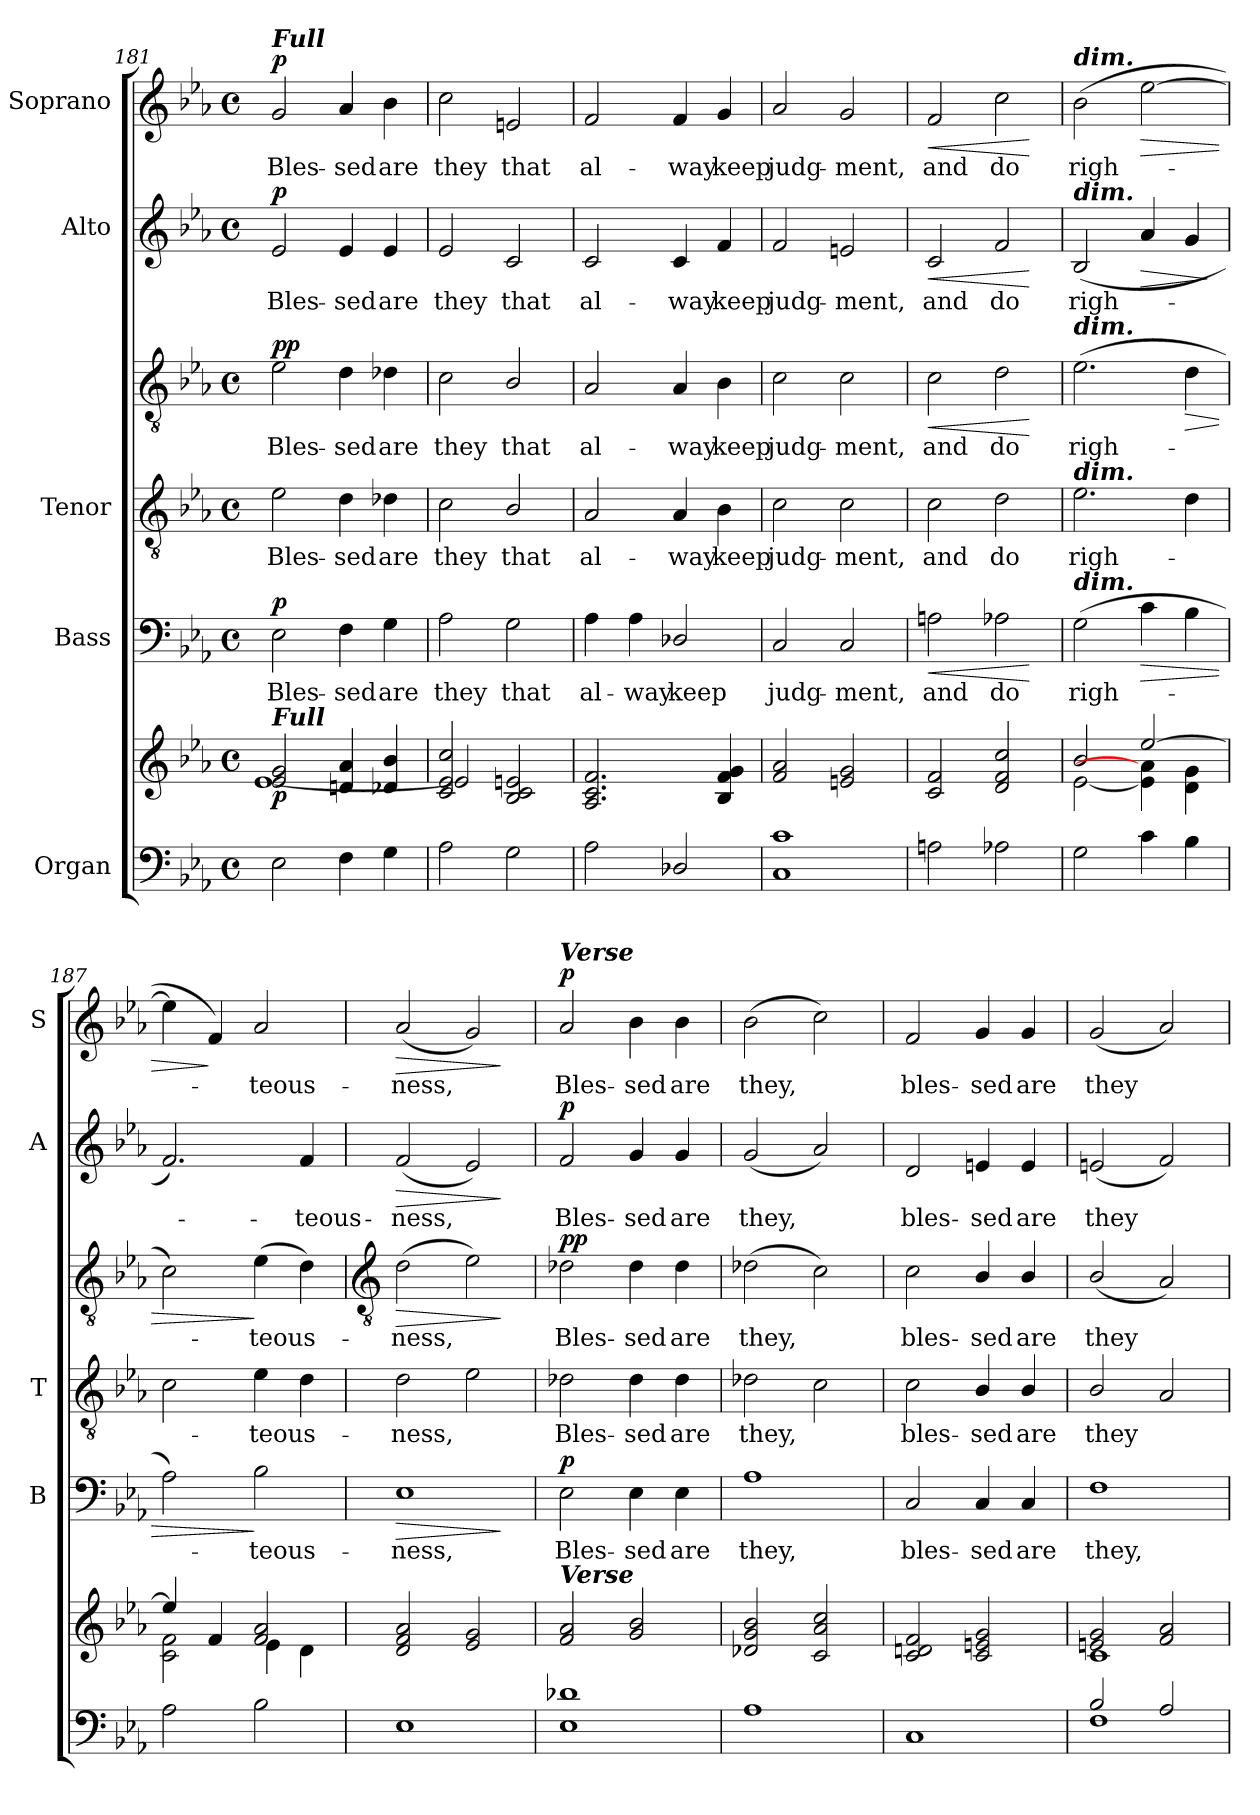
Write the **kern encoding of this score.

**kern	**kern	**dynam	**kern	**text	**dynam	**kern	**text	**kern	**text	**dynam	**kern	**text	**dynam	**kern	**text	**dynam
*part5	*part5	*part5	*part4	*part4	*part4	*part3	*part3	*part3	*part3	*part3	*part2	*part2	*part2	*part1	*part1	*part1
*staff7	*staff6	*staff6/7	*staff5	*staff5	*staff5	*staff4	*staff4	*staff3	*staff3	*staff3/4	*staff2	*staff2	*staff2	*staff1	*staff1	*staff1
*I"Organ	*	*	*I"Bass	*	*	*I"Tenor	*	*	*	*	*I"Alto	*	*	*I"Soprano	*	*
*	*	*	*I'B	*	*	*I'T	*	*	*	*	*I'A	*	*	*I'S	*	*
*clefF4	*clefG2	*	*clefF4	*	*	*clefGv2	*	*clefGv2	*	*	*clefG2	*	*	*clefG2	*	*
*k[b-e-a-]	*k[b-e-a-]	*	*k[b-e-a-]	*	*	*k[b-e-a-]	*	*k[b-e-a-]	*	*	*k[b-e-a-]	*	*	*k[b-e-a-]	*	*
*E-:	*E-:	*	*E-:	*	*	*E-:	*	*E-:	*	*	*E-:	*	*	*E-:	*	*
*M4/4	*M4/4	*	*M4/4	*	*	*M4/4	*	*M4/4	*	*	*M4/4	*	*	*M4/4	*	*
*met(c)	*met(c)	*	*met(c)	*	*	*met(c)	*	*met(c)	*	*	*met(c)	*	*	*met(c)	*	*
=181	=181	=181	=181	=181	=181	=181	=181	=181	=181	=181	=181	=181	=181	=181	=181	=181
*	*^	*	*	*	*	*	*	*	*	*	*	*	*	*	*	*
!	!	!	!	!	!	!	!	!	!	!	!	!	!	!	!LO:TX:a:Bi:t=Full	!	!
!	!LO:TX:a:Bi:t=Full	!	!	!	!	!	!	!	!	!	!	!	!	!	!	!	!
!	!	!	!LO:DY:b	!	!LO:LY:b	!LO:DY:b	!	!LO:LY:b	!	!LO:LY:b	!LO:DY:b=2	!	!LO:LY:b	!	!	!LO:LY:b	!
!	!	!	!	!	!	!	!	!	!	!	!LO:DY:n=1:b	!	!	!LO:DY:b	!	!	!LO:DY:b
2E-	2e-/ 2g/	[1e-\	p	2E-	Bles-	p	2e-	Bles-	2e-	Bles-	p p	2e-	Bles-	p	2g	Bles-	p
!	!	!	!	!	!LO:LY:b	!	!	!LO:LY:b	!	!LO:LY:b	!	!	!LO:LY:b	!	!	!LO:LY:b	!
4F	4dn/ 4a-/	.	.	4F	-sed	.	4d	-sed	4d	-sed	.	4e-	-sed	.	4a-	-sed	.
!	!	!	!	!	!LO:LY:b	!	!	!LO:LY:b	!	!LO:LY:b	!	!	!LO:LY:b	!	!	!LO:LY:b	!
4G	4d-X/ 4b-/	.	.	4G	are	.	4d-X	are	4d-X	are	.	4e-	are	.	4b-	are	.
=182	=182	=182	=182	=182	=182	=182	=182	=182	=182	=182	=182	=182	=182	=182	=182	=182	=182
!	!	!	!	!	!LO:LY:b	!	!	!LO:LY:b	!	!LO:LY:b	!	!	!LO:LY:b	!	!	!LO:LY:b	!
2A-	2c/ 2e-/ 2cc/	2e-/]	.	2A-	they	.	2c	they	2c	they	.	2e-	they	.	2cc	they	.
!	!	!	!	!	!LO:LY:b	!	!	!LO:LY:b	!	!LO:LY:b	!	!	!LO:LY:b	!	!	!LO:LY:b	!
2G	2B-/ 2c/ 2en/	2ryy	.	2G	that	.	2B-/	that	2B-/	that	.	2c	that	.	2en	that	.
=183	=183	=183	=183	=183	=183	=183	=183	=183	=183	=183	=183	=183	=183	=183	=183	=183	=183
!	!	!	!	!	!LO:LY:b	!	!	!LO:LY:b	!	!LO:LY:b	!	!	!LO:LY:b	!	!	!LO:LY:b	!
2A-	2.A-/ 2.c/ 2.f/	1ryy	.	4A-	al-	.	2A-	al-	2A-	al-	.	2c	al-	.	2f	al-	.
!	!	!	!	!	!LO:LY:b	!	!	!	!	!	!	!	!	!	!	!	!
.	.	.	.	4A-	-way	.	.	.	.	.	.	.	.	.	.	.	.
!	!	!	!	!	!LO:LY:b	!	!	!LO:LY:b	!	!LO:LY:b	!	!	!LO:LY:b	!	!	!LO:LY:b	!
2D-X/	.	.	.	2D-X/	keep	.	4A-	-way	4A-	-way	.	4c	-way	.	4f	-way	.
!	!	!	!	!	!	!	!	!LO:LY:b	!	!LO:LY:b	!	!	!LO:LY:b	!	!	!LO:LY:b	!
.	4B-/ 4f/ 4g/	.	.	.	.	.	4B-	keep	4B-	keep	.	4f	keep	.	4g	keep	.
=184	=184	=184	=184	=184	=184	=184	=184	=184	=184	=184	=184	=184	=184	=184	=184	=184	=184
!	!	!	!	!	!LO:LY:b	!	!	!LO:LY:b	!	!LO:LY:b	!	!	!LO:LY:b	!	!	!LO:LY:b	!
1C 1c	2f/ 2a-/	1ryy	.	2C	judg-	.	2c	judg-	2c	judg-	.	2f	judg-	.	2a-	judg-	.
!	!	!	!	!	!LO:LY:b	!	!	!LO:LY:b	!	!LO:LY:b	!	!	!LO:LY:b	!	!	!LO:LY:b	!
.	2en/ 2g/	.	.	2C	-ment,	.	2c	-ment,	2c	-ment,	.	2en	-ment,	.	2g	-ment,	.
=185	=185	=185	=185	=185	=185	=185	=185	=185	=185	=185	=185	=185	=185	=185	=185	=185	=185
!	!	!	!	!	!LO:LY:b	!LO:HP:b	!	!LO:LY:b	!	!LO:LY:b	!LO:HP:b	!	!LO:LY:b	!LO:HP:b	!	!LO:LY:b	!LO:HP:b
2An	2c/ 2f/	1ryy	.	2An	and	<	2c	and	2c	and	<	2c	and	<	2f	and	<
!	!	!	!	!	!LO:LY:b	!	!	!LO:LY:b	!	!LO:LY:b	!	!	!LO:LY:b	!	!	!LO:LY:b	!
2A-X	2d/ 2f/ 2cc/	.	.	2A-X	do	.	2d	do	2d	do	.	2f	do	.	2cc	do	.
*	*v	*v	*	*	*	*	*	*	*	*	*	*	*	*	*	*	*
.	.	.	.	.	[	.	.	.	.	[	.	.	[	.	.	[
=186	=186	=186	=186	=186	=186	=186	=186	=186	=186	=186	=186	=186	=186	=186	=186	=186
*	*^	*	*	*	*	*	*	*	*	*	*	*	*	*	*	*
!	!	!	!	!	!	!	!	!	!	!	!	!	!	!	!LO:TX:a:Bi:t=dim.	!	!
!	!	!	!	!	!	!	!	!	!	!	!	!LO:TX:a:Bi:t=dim.	!	!	!	!	!
!	!	!	!	!	!	!	!	!	!LO:TX:a:Bi:t=dim.	!	!	!	!	!	!	!	!
!	!	!	!	!	!	!	!LO:TX:a:Bi:t=dim.	!	!	!	!	!	!	!	!	!	!
!	!	!	!	!LO:TX:a:Bi:t=dim.	!	!	!	!	!	!	!	!	!	!	!	!	!
!	!	!	!	!	!LO:LY:b	!	!	!LO:LY:b	!	!LO:LY:b	!	!	!LO:LY:b	!	!	!LO:LY:b	!
2G	2b-/	[2e-\	.	(>2G	righ-	.	2.e-	righ-	(>2.e-	righ-	.	(<2B-	righ-	.	(<2b-	righ-	.
!	!	!	!	!	!	!LO:HP:b	!	!	!	!	!	!	!	!LO:HP:b	!	!	!LO:HP:b
4c	[2ee-/	4e-\] 4a-\]	.	4c	.	>	.	.	.	.	.	4a-	.	>	[2ee-	.	>
!	!	!	!	!	!	!	!	!	!	!	!LO:HP:b	!	!	!	!	!	!
4B-	.	4d\ 4g\	.	4B-	.	.	4d	.	4d	.	>	4g	.	.	.	.	.
*	*v	*v	*	*	*	*	*	*	*	*	*	*	*	*	*	*	*
.	.	.	.	.	.	.	.	.	.	.	.	.	]	.	.	.
=187	=187	=187	=187	=187	=187	=187	=187	=187	=187	=187	=187	=187	=187	=187	=187	=187
*	*^	*	*	*	*	*	*	*	*	*	*	*	*	*	*	*
2A-	4ee-/]	2c\ 2f\	.	2A-)	.	.	2c	.	2c)	.	.	2.f)	.	.	4ee-]	.	.
.	4f/	.	.	.	.	.	.	.	.	.	.	.	.	.	4f)	.	]
!	!	!	!	!	!LO:LY:b	!	!	!LO:LY:b	!	!LO:LY:b	!	!	!	!	!	!LO:LY:b	!
2B-	2f/ 2a-/	4e-\	.	2B-	teous-	]	4e-	teous-	(>4e-	teous-	]	.	.	.	2a-	teous-	.
!	!	!	!	!	!	!	!	!	!	!	!	!	!LO:LY:b	!	!	!	!
.	.	4d\	.	.	.	.	4d	.	4d)	.	.	4f	teous-	.	.	.	.
!!LO:LB:g=z
=188	=188	=188	=188	=188	=188	=188	=188	=188	=188	=188	=188	=188	=188	=188	=188	=188	=188
*	*	*	*	*	*	*	*	*	*clefGv2	*	*	*	*	*	*	*	*
*^	*	*	*	*	*	*	*	*	*	*	*	*	*	*	*	*	*
!	!	!	!	!	!	!LO:LY:b	!LO:HP:b	!	!LO:LY:b	!	!LO:LY:b	!LO:HP:b	!	!LO:LY:b	!LO:HP:b	!	!LO:LY:b	!LO:HP:b
1ryy	1E-\	2d/ 2f/ 2a-/	1ryy	.	1E-	-ness,	>	2d	ness,	(>2d	ness,	>	(<2f	-ness,	>	(<2a-	-ness,	>
.	.	2e-/ 2g/	.	.	.	.	.	2e-	.	2e-)	.	.	2e-)	.	.	2g)	.	.
*v	*v	*	*	*	*	*	*	*	*	*	*	*	*	*	*	*	*	*
*	*v	*v	*	*	*	*	*	*	*	*	*	*	*	*	*	*	*
.	.	.	.	.	]	.	.	.	.	]	.	.	]	.	.	]
=189	=189	=189	=189	=189	=189	=189	=189	=189	=189	=189	=189	=189	=189	=189	=189	=189
*^	*^	*	*	*	*	*	*	*	*	*	*	*	*	*	*	*
!	!	!	!	!	!	!	!	!	!	!	!	!	!	!	!	!LO:TX:a:Bi:t=Verse	!	!
!	!	!LO:TX:a:Bi:t=Verse	!	!	!	!	!	!	!	!	!	!	!	!	!	!	!	!
!	!	!	!	!	!	!LO:LY:b	!LO:DY:b	!	!LO:LY:b	!	!LO:LY:b	!LO:DY:b=2	!	!LO:LY:b	!	!	!LO:LY:b	!
!	!	!	!	!	!	!	!	!	!	!	!	!LO:DY:n=1:b	!	!	!LO:DY:b	!	!	!LO:DY:b
1ryy	1E-\ 1d-X\	2f/ 2a-/	1ryy	.	2E-	Bles-	p	2d-X	Bles-	2d-X	Bles-	p p	2f	Bles-	p	2a-	Bles-	p
!	!	!	!	!	!	!LO:LY:b	!	!	!LO:LY:b	!	!LO:LY:b	!	!	!LO:LY:b	!	!	!LO:LY:b	!
.	.	2g/ 2b-/	.	.	4E-	-sed	.	4d-	-sed	4d-	-sed	.	4g	-sed	.	4b-	-sed	.
!	!	!	!	!	!	!LO:LY:b	!	!	!LO:LY:b	!	!LO:LY:b	!	!	!LO:LY:b	!	!	!LO:LY:b	!
.	.	.	.	.	4E-	are	.	4d-	are	4d-	are	.	4g	are	.	4b-	are	.
=190	=190	=190	=190	=190	=190	=190	=190	=190	=190	=190	=190	=190	=190	=190	=190	=190	=190	=190
!	!	!	!	!	!	!LO:LY:b	!	!	!LO:LY:b	!	!LO:LY:b	!	!	!LO:LY:b	!	!	!LO:LY:b	!
1ryy	1A-\	2d-X/ 2g/ 2b-/	1ryy	.	1A-	they,	.	2d-X	they,	(>2d-X	they,	.	(<2g	they,	.	(>2b-	they,	.
.	.	2c/ 2a-/ 2cc/	.	.	.	.	.	2c	.	2c)	.	.	2a-)	.	.	2cc)	.	.
=191	=191	=191	=191	=191	=191	=191	=191	=191	=191	=191	=191	=191	=191	=191	=191	=191	=191	=191
!	!	!	!	!	!	!LO:LY:b	!	!	!LO:LY:b	!	!LO:LY:b	!	!	!LO:LY:b	!	!	!LO:LY:b	!
1ryy	1C\	2c/ 2dn/ 2f/	1ryy	.	2C	bles-	.	2c	bles-	2c	bles-	.	2d	bles-	.	2f	bles-	.
!	!	!	!	!	!	!LO:LY:b	!	!	!LO:LY:b	!	!LO:LY:b	!	!	!LO:LY:b	!	!	!LO:LY:b	!
.	.	2c/ 2en/ 2g/	.	.	4C	-sed	.	4B-/	-sed	4B-/	-sed	.	4en	-sed	.	4g	-sed	.
!	!	!	!	!	!	!LO:LY:b	!	!	!LO:LY:b	!	!LO:LY:b	!	!	!LO:LY:b	!	!	!LO:LY:b	!
.	.	.	.	.	4C	are	.	4B-/	are	4B-/	are	.	4e	are	.	4g	are	.
=192	=192	=192	=192	=192	=192	=192	=192	=192	=192	=192	=192	=192	=192	=192	=192	=192	=192	=192
!	!	!	!	!	!	!LO:LY:b	!	!	!LO:LY:b	!	!LO:LY:b	!	!	!LO:LY:b	!	!	!LO:LY:b	!
2B-/	1F\	2en/ 2g/	1c/	.	1F	they,	.	2B-/	they	(<2B-/	they	.	(<2en	they	.	(<2g	they	.
2A-/	.	2f/ 2a-/	.	.	.	.	.	2A-	.	2A-)	.	.	2f)	.	.	2a-)	.	.
*v	*v	*	*	*	*	*	*	*	*	*	*	*	*	*	*	*	*	*
*	*v	*v	*	*	*	*	*	*	*	*	*	*	*	*	*	*	*
=	=	=	=	=	=	=	=	=	=	=	=	=	=	=	=	=
*-	*-	*-	*-	*-	*-	*-	*-	*-	*-	*-	*-	*-	*-	*-	*-	*-
